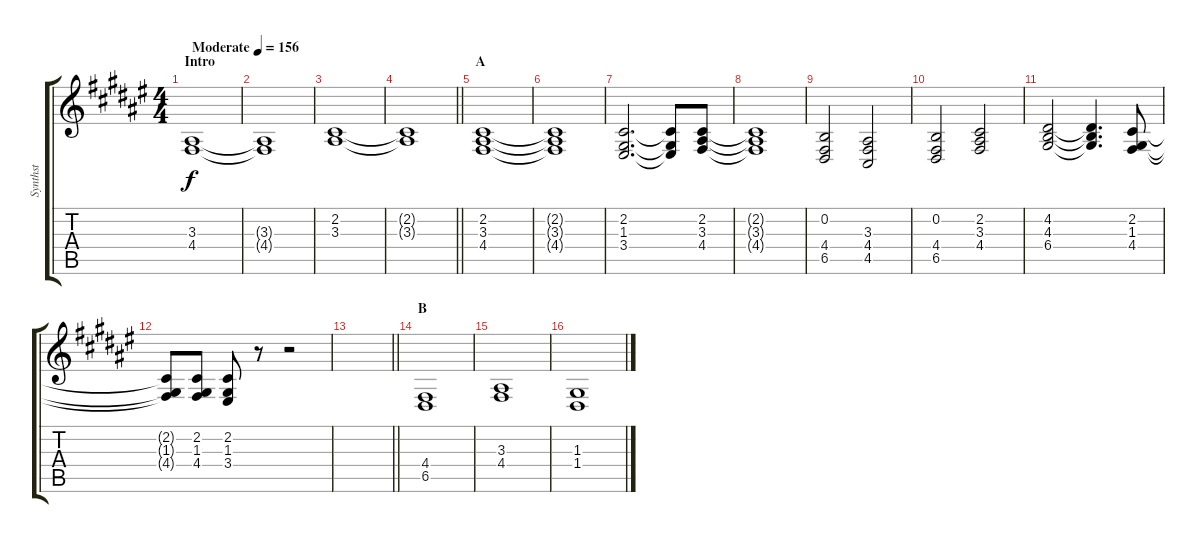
\track ("Synthst" "Synthst") {instrument stringensemble1}
\staff {score tabs}
\tuning (E4 B3 G3 D3 A2 E2) {hide}
\ts (4 4)
\section ("" "Intro")
\tempo (156 "Moderate")
\clef g2
\ks f#
(3.3 4.4).1{dy f instrument stringensemble1} |
(3.3{t} 4.4{t}).1 |
(2.2 3.3).1 |
\barLineRight lightlight
(2.2{t} 3.3{t}).1 |
\section ("" "A")
(2.2 3.3 4.4).1 |
(2.2{t} 3.3{t} 4.4{t}).1 |
(2.2 1.3 3.4).2{d} (2.2{t} 1.3{t} 3.4{t}).8 (2.2 3.3 4.4).8 |
(2.2{t} 3.3{t} 4.4{t}).1 |
(0.2 4.4 6.5).2 (3.3 4.4 4.5).2 |
(0.2 4.4 6.5).2 (2.2 3.3 4.4).2 |
(4.2 4.3 6.4).2 (4.2{t} 4.3{t} 6.4{t}).4{d} (2.2 1.3 4.4).8 |
(2.2{t} 1.3{t} 4.4{t}).8 (2.2 1.3 4.4).8 (2.2 1.3 3.4).8 r.8 r.2 |
\barLineRight lightlight
|
\section ("" "B")
(4.4 6.5).1 |
(3.3 4.4).1 |
(1.3 1.4).1
